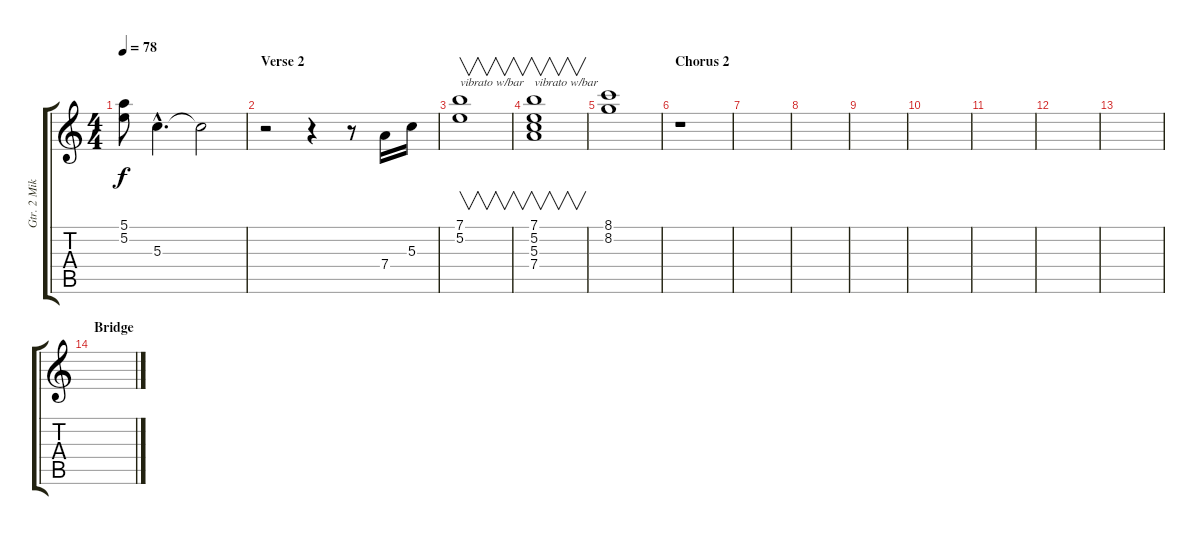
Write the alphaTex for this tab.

\track ("Gtr. 2 Mike McCready" "Gtr. 2 Mik") {instrument electricguitarclean}
\staff {score tabs}
\tuning (E4 B3 G3 D3 A2 E2) {hide}
\ts (4 4)
\tempo 78
\clef g2
\ks c
(5.1 5.2).8{dy f} 5.3{hac}.4{d} 5.3{t}.2 |
\section ("" "Verse 2")
r.2 r.4 r.8 7.4.16 5.3.16 |
(7.1 5.2).1{v txt "vibrato w/bar"} |
(7.1 5.2 5.3 7.4).1{v txt "vibrato w/bar"} |
(8.1 8.2).1 |
\section ("" "Chorus 2")
r.1 |
|
|
|
|
|
|
|
\section ("" "Bridge")
